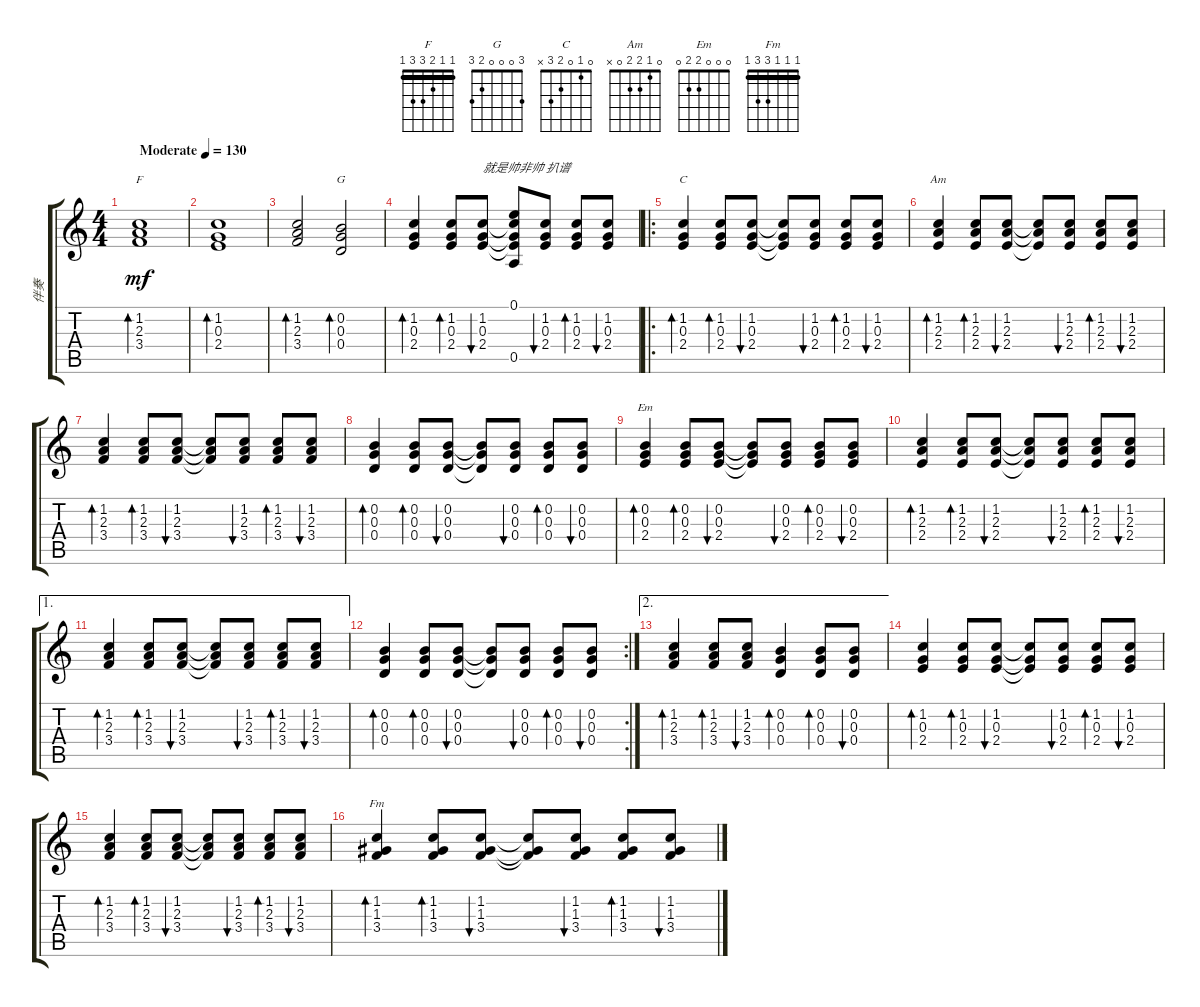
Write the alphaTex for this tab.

\track ("伴奏" "伴奏") {instrument acousticguitarsteel}
\staff {score tabs}
\tuning (E4 B3 G3 D3 A2 E2) {hide}
\chord ("F" 1 1 2 3 3 1) {barre 1}
\chord ("G" 3 0 0 0 2 3)
\chord ("C" 0 1 0 2 3 x)
\chord ("Am" 0 1 2 2 0 x)
\chord ("Em" 0 0 0 2 2 0)
\chord ("Fm" 1 1 1 3 3 1) {barre 1}
\ts (4 4)
\tempo (130 "Moderate")
\clef g2
\ks c
(1.2 2.3 3.4).1{bd 60 ch "F" dy mf instrument acousticguitarsteel} |
(1.2 0.3 2.4).1{bd 60} |
(1.2 2.3 3.4).2{bd 60} (0.2 0.3 0.4).2{bd 60 ch "G"} |
(1.2 0.3 2.4).4{bd 60} (1.2 0.3 2.4).8{bd 60} (1.2 0.3 2.4).8{bu 60 txt "就是帅非帅 扒谱"} (0.1 1.2{t} 0.3{t} 2.4{t} 0.5).8 (1.2 0.3 2.4).8{bu 60} (1.2 0.3 2.4).8{bd 60} (1.2 0.3 2.4).8{bu 60} |
\ro
(1.2 0.3 2.4).4{bd 60 ch "C"} (1.2 0.3 2.4).8{bd 60} (1.2 0.3 2.4).8{bu 60} (1.2{t} 0.3{t} 2.4{t}).8 (1.2 0.3 2.4).8{bu 60} (1.2 0.3 2.4).8{bd 60} (1.2 0.3 2.4).8{bu 60} |
(1.2 2.3 2.4).4{bd 60 ch "Am"} (1.2 2.3 2.4).8{bd 60} (1.2 2.3 2.4).8{bu 60} (1.2{t} 2.3{t} 2.4{t}).8 (1.2 2.3 2.4).8{bu 60} (1.2 2.3 2.4).8{bd 60} (1.2 2.3 2.4).8{bu 60} |
(1.2 2.3 3.4).4{bd 60} (1.2 2.3 3.4).8{bd 60} (1.2 2.3 3.4).8{bu 60} (1.2{t} 2.3{t} 3.4{t}).8 (1.2 2.3 3.4).8{bu 60} (1.2 2.3 3.4).8{bd 60} (1.2 2.3 3.4).8{bu 60} |
(0.2 0.3 0.4).4{bd 60} (0.2 0.3 0.4).8{bd 60} (0.2 0.3 0.4).8{bu 60} (0.2{t} 0.3{t} 0.4{t}).8 (0.2 0.3 0.4).8{bu 60} (0.2 0.3 0.4).8{bd 60} (0.2 0.3 0.4).8{bu 60} |
(0.2 0.3 2.4).4{bd 60 ch "Em"} (0.2 0.3 2.4).8{bd 60} (0.2 0.3 2.4).8{bu 60} (0.2{t} 0.3{t} 2.4{t}).8 (0.2 0.3 2.4).8{bu 60} (0.2 0.3 2.4).8{bd 60} (0.2 0.3 2.4).8{bu 60} |
(1.2 2.3 2.4).4{bd 60} (1.2 2.3 2.4).8{bd 60} (1.2 2.3 2.4).8{bu 60} (1.2{t} 2.3{t} 2.4{t}).8 (1.2 2.3 2.4).8{bu 60} (1.2 2.3 2.4).8{bd 60} (1.2 2.3 2.4).8{bu 60} |
\ae 1
(1.2 2.3 3.4).4{bd 60} (1.2 2.3 3.4).8{bd 60} (1.2 2.3 3.4).8{bu 60} (1.2{t} 2.3{t} 3.4{t}).8 (1.2 2.3 3.4).8{bu 60} (1.2 2.3 3.4).8{bd 60} (1.2 2.3 3.4).8{bu 60} |
\rc 2
(0.2 0.3 0.4).4{bd 60} (0.2 0.3 0.4).8{bd 60} (0.2 0.3 0.4).8{bu 60} (0.2{t} 0.3{t} 0.4{t}).8 (0.2 0.3 0.4).8{bu 60} (0.2 0.3 0.4).8{bd 60} (0.2 0.3 0.4).8{bu 60} |
\ae 2
(1.2 2.3 3.4).4{bd 60} (1.2 2.3 3.4).8{bd 60} (1.2 2.3 3.4).8{bu 60} (0.2 0.3 0.4).4{bd 60} (0.2 0.3 0.4).8{bd 60} (0.2 0.3 0.4).8{bu 60} |
(1.2 0.3 2.4).4{bd 60} (1.2 0.3 2.4).8{bd 60} (1.2 0.3 2.4).8{bu 60} (1.2{t} 0.3{t} 2.4{t}).8 (1.2 0.3 2.4).8{bu 60} (1.2 0.3 2.4).8{bd 60} (1.2 0.3 2.4).8{bu 60} |
(1.2 2.3 3.4).4{bd 60} (1.2 2.3 3.4).8{bd 60} (1.2 2.3 3.4).8{bu 60} (1.2{t} 2.3{t} 3.4{t}).8 (1.2 2.3 3.4).8{bu 60} (1.2 2.3 3.4).8{bd 60} (1.2 2.3 3.4).8{bu 60} |
(1.2 1.3 3.4).4{bd 60 ch "Fm"} (1.2 1.3 3.4).8{bd 60} (1.2 1.3 3.4).8{bu 60} (1.2{t} 1.3{t} 3.4{t}).8 (1.2 1.3 3.4).8{bu 60} (1.2 1.3 3.4).8{bd 60} (1.2 1.3 3.4).8{bu 60}
